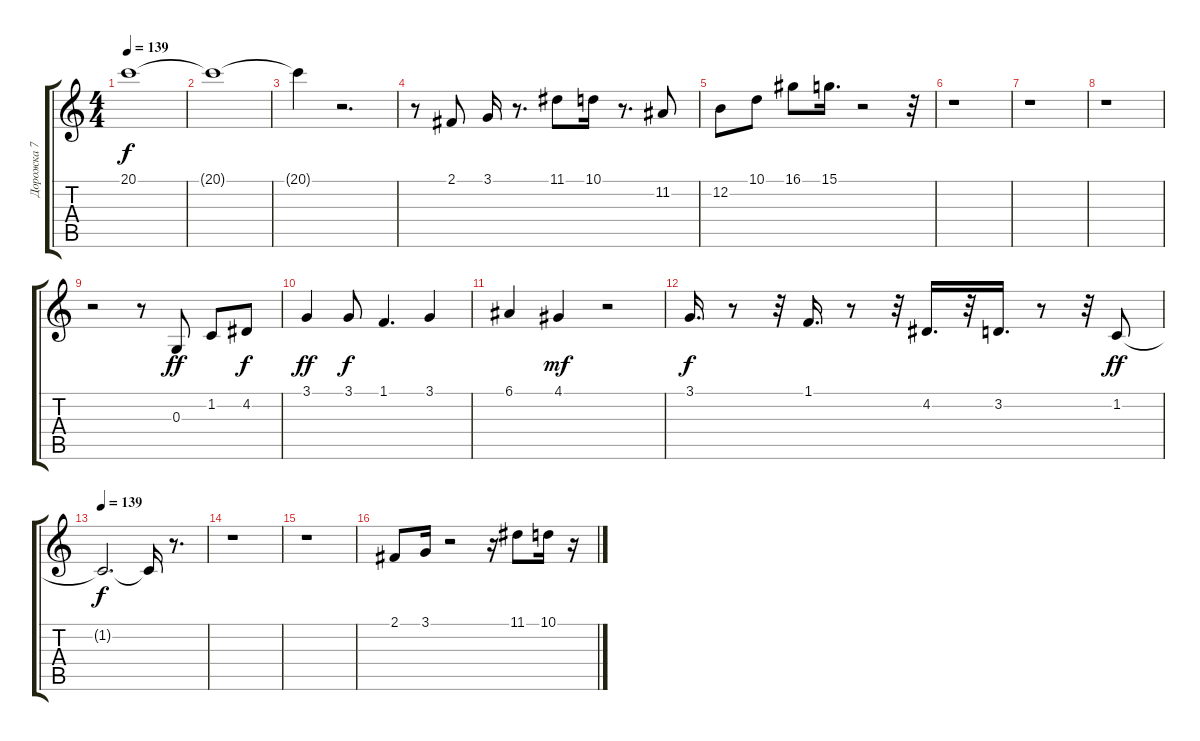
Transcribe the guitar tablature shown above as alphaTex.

\track ("Дорожка 7" "Дорожка 7") {instrument stringensemble1}
\staff {score tabs}
\tuning (E4 B3 G3 D3 A2 E2) {hide}
\ts (4 4)
\tempo 139
\clef g2
\ks c
20.1{t}.1{dy f} |
20.1{t}.1 |
20.1{t}.4 r.2{d} |
r.8 2.1.8 3.1.16 r.8{d} 11.1.8 10.1.16 r.8{d} 11.2.8 |
12.2.8 10.1.8 16.1.8 15.1.16{d} r.2 r.32 |
r.1 |
r.1 |
r.1 |
r.2 r.8 0.3.8{dy ff} 1.2.8 4.2.8{dy f} |
3.1.4{dy ff} 3.1.8{dy f} 1.1.4{d} 3.1.4 |
6.1.4 4.1.4{dy mf} r.2 |
3.1.16{d dy f} r.8 r.32 1.1.16{d} r.8 r.32 4.2.16{d} r.32 3.2.16{d} r.8 r.32 1.2.8{dy ff} |
\tempo 139
1.2{t}.2{d dy f} 1.2{t}.16 r.8{d} |
r.1 |
r.1 |
2.1.8 3.1.16 r.2 r.16 11.1.8 10.1.16 r.16
